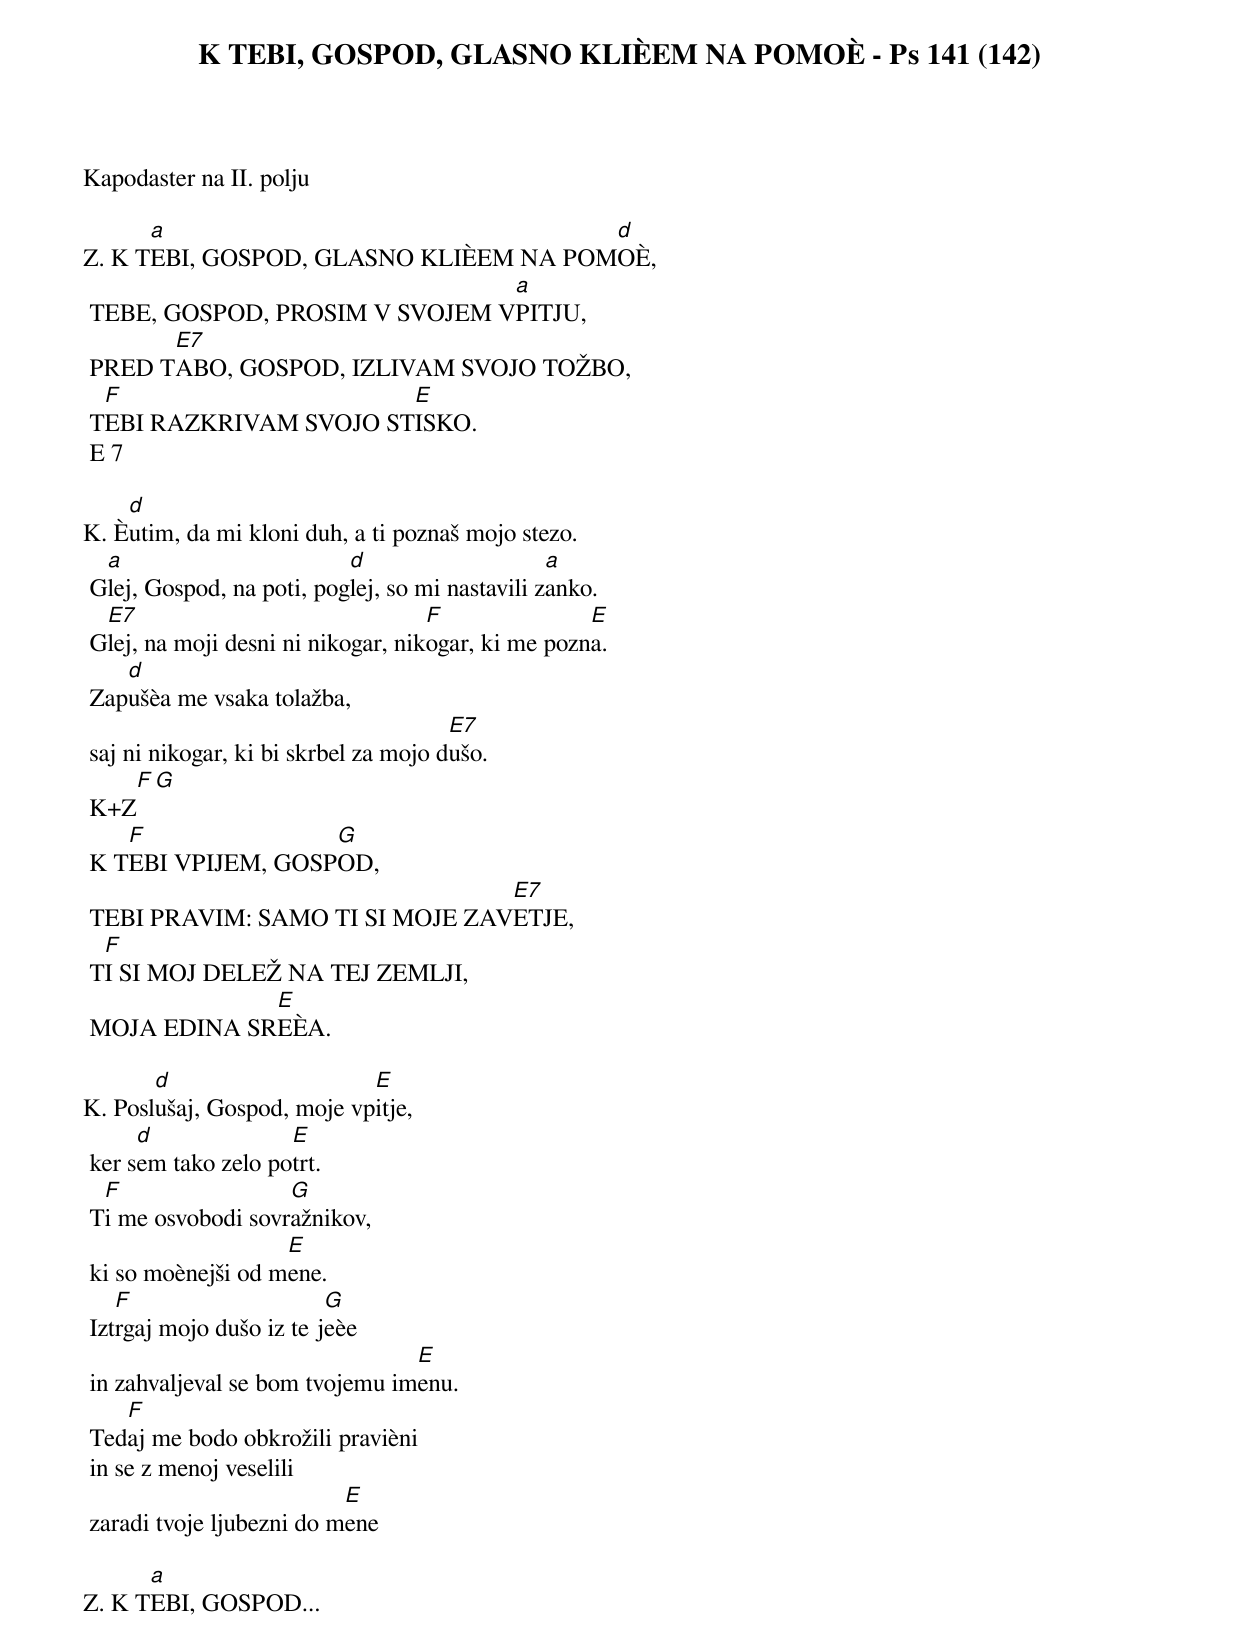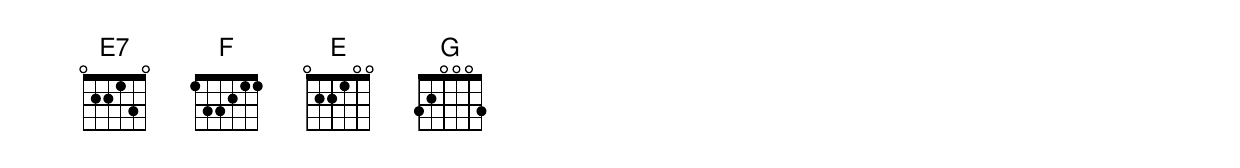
{title: K TEBI, GOSPOD, GLASNO KLIÈEM NA POMOÈ - Ps 141 (142)}

Kapodaster na II. polju

Z.	K T[a]EBI, GOSPOD, GLASNO KLIÈEM NA POM[d]OÈ,
	TEBE, GOSPOD, PROSIM V SVOJEM V[a]PITJU,
	PRED T[E7]ABO, GOSPOD, IZLIVAM SVOJO TOŽBO,
	T[F]EBI RAZKRIVAM SVOJO ST[E]ISKO.
	E 7

K.	È[d]utim, da mi kloni duh, a ti poznaš mojo stezo.
	G[a]lej, Gospod, na poti, pog[d]lej, so mi nastavili z[a]anko.
	G[E7]lej, na moji desni ni nikogar, nik[F]ogar, ki me pozn[E]a.
	Zap[d]ušèa me vsaka tolažba,
	saj ni nikogar, ki bi skrbel za mojo d[E7]ušo.
	K+Z[F][G]
	K T[F]EBI VPIJEM, GOSP[G]OD,
	TEBI PRAVIM: SAMO TI SI MOJE ZAV[E7]ETJE,
	T[F]I SI MOJ DELEŽ NA TEJ ZEMLJI,
	MOJA EDINA SR[E]EÈA.

K.	Posl[d]ušaj, Gospod, moje vp[E]itje,
	ker s[d]em tako zelo po[E]trt.
	T[F]i me osvobodi sovr[G]ažnikov,
	ki so moènejši od m[E]ene.
	Izt[F]rgaj mojo dušo iz te j[G]eèe
	in zahvaljeval se bom tvojemu im[E]enu.
	Ted[F]aj me bodo obkrožili pravièni
	in se z menoj veselili
	zaradi tvoje ljubezni do m[E]ene

Z.	K T[a]EBI, GOSPOD...
